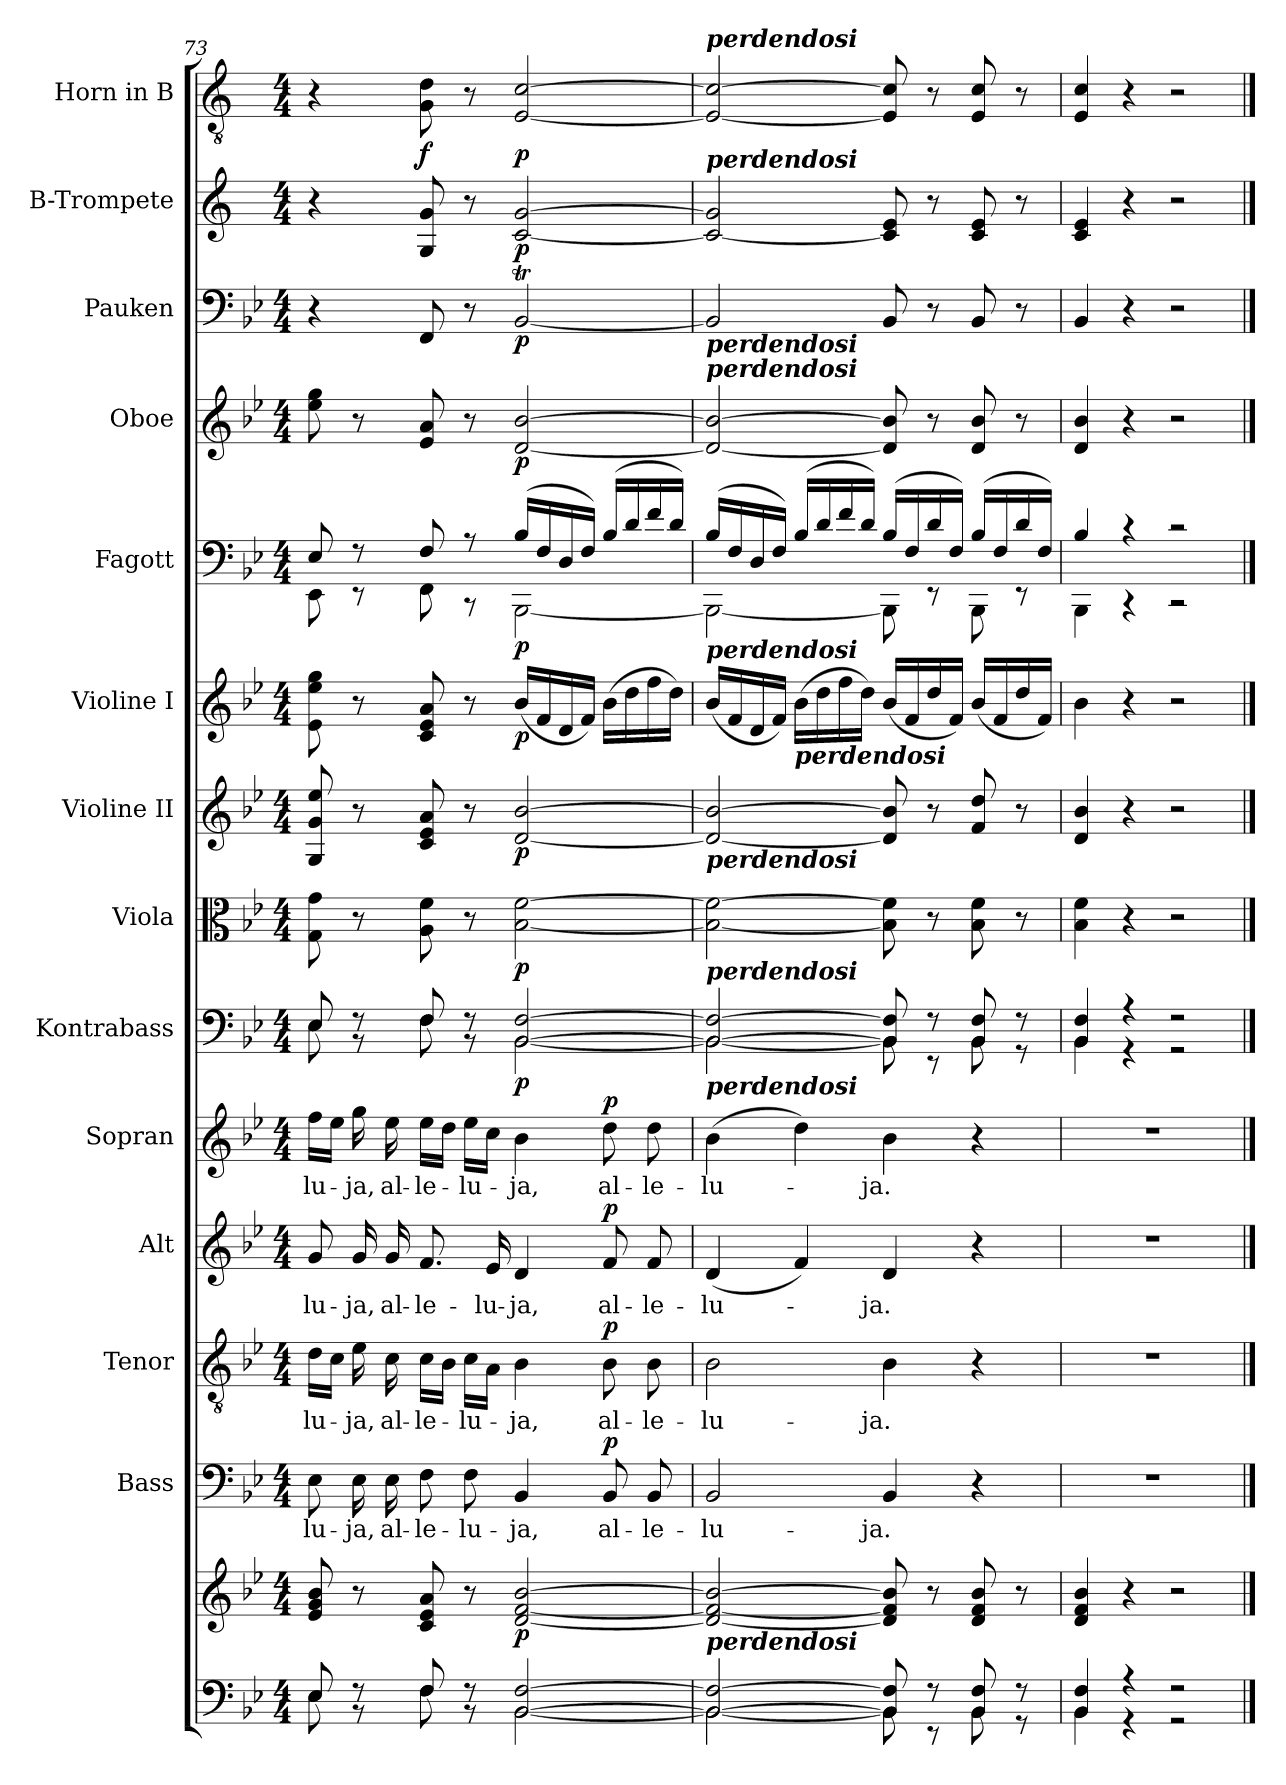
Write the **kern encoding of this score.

**kern	**kern	**dynam	**kern	**text	**dynam	**kern	**text	**dynam	**kern	**text	**dynam	**kern	**text	**dynam	**kern	**dynam	**kern	**dynam	**kern	**dynam	**kern	**dynam	**kern	**dynam	**kern	**dynam	**kern	**dynam	**kern	**dynam	**kern	**dynam
*part14	*part14	*part14	*part13	*part13	*part13	*part12	*part12	*part12	*part11	*part11	*part11	*part10	*part10	*part10	*part9	*part9	*part8	*part8	*part7	*part7	*part6	*part6	*part5	*part5	*part4	*part4	*part3	*part3	*part2	*part2	*part1	*part1
*staff15	*staff14	*staff14/15	*staff13	*staff13	*staff13	*staff12	*staff12	*staff12	*staff11	*staff11	*staff11	*staff10	*staff10	*staff10	*staff9	*staff9	*staff8	*staff8	*staff7	*staff7	*staff6	*staff6	*staff5	*staff5	*staff4	*staff4	*staff3	*staff3	*staff2	*staff2	*staff1	*staff1
*	*	*	*I"Bass	*	*	*I"Tenor	*	*	*I"Alt	*	*	*I"Sopran	*	*	*I"Kontrabass	*	*I"Viola	*	*I"Violine II	*	*I"Violine I	*	*I"Fagott	*	*I"Oboe	*	*I"Pauken	*	*I"B-Trompete	*	*I"Horn in B	*
*	*	*	*I'B.	*	*	*I'T.	*	*	*I'A.	*	*	*I'S.	*	*	*I'Kb.	*	*I'Vla.	*	*I'Vl. II	*	*I'Vl. I	*	*I'Fg.	*	*I'Ob.	*	*I'Pk.	*	*I'Trp.	*	*I'Hrn.	*
*clefF4	*clefG2	*	*clefF4	*	*	*clefGv2	*	*	*clefG2	*	*	*clefG2	*	*	*clefF4	*	*clefC3	*	*clefG2	*	*clefG2	*	*clefF4	*	*clefG2	*	*clefF4	*	*clefG2	*	*clefGv2	*
*	*	*	*	*	*	*	*	*	*	*	*	*	*	*	*ITrd7c12	*	*	*	*	*	*	*	*	*	*	*	*	*	*ITrd1c2	*	*ITrd1c2	*
*k[b-e-]	*k[b-e-]	*	*k[b-e-]	*	*	*k[b-e-]	*	*	*k[b-e-]	*	*	*k[b-e-]	*	*	*k[b-e-]	*	*k[b-e-]	*	*k[b-e-]	*	*k[b-e-]	*	*k[b-e-]	*	*k[b-e-]	*	*k[b-e-]	*	*k[b-e-]	*	*k[b-e-]	*
*B-:	*B-:	*	*B-:	*	*	*B-:	*	*	*B-:	*	*	*B-:	*	*	*B-:	*	*B-:	*	*B-:	*	*B-:	*	*B-:	*	*B-:	*	*B-:	*	*B-:	*	*B-:	*
*M4/4	*M4/4	*	*M4/4	*	*	*M4/4	*	*	*M4/4	*	*	*M4/4	*	*	*M4/4	*	*M4/4	*	*M4/4	*	*M4/4	*	*M4/4	*	*M4/4	*	*M4/4	*	*M4/4	*	*M4/4	*
=73	=73	=73	=73	=73	=73	=73	=73	=73	=73	=73	=73	=73	=73	=73	=73	=73	=73	=73	=73	=73	=73	=73	=73	=73	=73	=73	=73	=73	=73	=73	=73	=73
*^	*	*	*	*	*	*	*	*	*	*	*	*	*	*	*	*	*	*	*	*	*	*	*	*	*	*	*	*	*	*	*	*
!	!	!	!	!	!LO:LY:b	!	!	!LO:LY:b	!	!	!LO:LY:b	!	!	!LO:LY:b	!	!	!	!	!	!	!	!	!	!	!	!	!	!	!	!	!	!	!
*	*	*	*	*	*	*	*	*	*	*	*	*	*	*	*	*^	*	*	*	*	*	*	*	*^	*	*	*	*	*	*	*	*	*
8E-/	8E-\	8e-/ 8g/ 8b-/	.	8E-\	-lu-	.	16d\LL	-lu-	.	8g/	-lu-	.	16ff\LL	-lu-	.	8EE-/	8EE-\	.	8G\ 8g\	.	8G/ 8g/ 8ee-/	.	8e-\ 8ee-\ 8gg\	.	8E-/	8EE-\	.	8ee-\ 8gg\	.	4r	.	4r	.	4r	.
.	.	.	.	.	.	.	16c\JJ	.	.	.	.	.	16ee-\JJ	.	.	.	.	.	.	.	.	.	.	.	.	.	.	.	.	.	.	.	.	.	.
!	!	!	!	!	!LO:LY:b	!	!	!LO:LY:b	!	!	!LO:LY:b	!	!	!LO:LY:b	!	!	!	!	!	!	!	!	!	!	!	!	!	!	!	!	!	!	!	!	!
8r	8r	8r	.	16E-\	-ja,	.	16e-\	-ja,	.	16g/	-ja,	.	16gg\	-ja,	.	8r	8r	.	8r	.	8r	.	8r	.	8r	8r	.	8r	.	.	.	.	.	.	.
!	!	!	!	!	!LO:LY:b	!	!	!LO:LY:b	!	!	!LO:LY:b	!	!	!LO:LY:b	!	!	!	!	!	!	!	!	!	!	!	!	!	!	!	!	!	!	!	!	!
.	.	.	.	16E-\	al-	.	16c\	al-	.	16g/	al-	.	16ee-\	al-	.	.	.	.	.	.	.	.	.	.	.	.	.	.	.	.	.	.	.	.	.
!	!	!	!	!	!LO:LY:b	!	!	!LO:LY:b	!	!	!LO:LY:b	!	!	!LO:LY:b	!	!	!	!	!	!	!	!	!	!	!	!	!	!	!	!	!	!	!	!	!LO:DY:b
8F/	8F\	8c/ 8e-/ 8a/	.	8F\	-le-	.	16c\LL	-le-	.	8.f/	-le-	.	16ee-\LL	-le-	.	8FF/	8FF\	.	8A\ 8f\	.	8c/ 8e-/ 8a/	.	8c/ 8e-/ 8a/	.	8F/	8FF\	.	8e-/ 8a/	.	8FF/	.	8F/ 8f/	.	8F\ 8c\	f
.	.	.	.	.	.	.	16B-\JJ	.	.	.	.	.	16dd\JJ	.	.	.	.	.	.	.	.	.	.	.	.	.	.	.	.	.	.	.	.	.	.
!	!	!	!	!	!LO:LY:b	!	!	!LO:LY:b	!	!	!	!	!	!LO:LY:b	!	!	!	!	!	!	!	!	!	!	!	!	!	!	!	!	!	!	!	!	!
8r	8r	8r	.	8F\	-lu-	.	16c\LL	-lu-	.	.	.	.	16ee-\LL	-lu-	.	8r	8r	.	8r	.	8r	.	8r	.	8r	8r	.	8r	.	8r	.	8r	.	8r	.
!	!	!	!	!	!	!	!	!	!	!	!LO:LY:b	!	!	!	!	!	!	!	!	!	!	!	!	!	!	!	!	!	!	!	!	!	!	!	!
.	.	.	.	.	.	.	16A\JJ	.	.	16e-/	-lu-	.	16cc\JJ	.	.	.	.	.	.	.	.	.	.	.	.	.	.	.	.	.	.	.	.	.	.
!	!	!	!LO:DY:b	!	!LO:LY:b	!	!	!LO:LY:b	!	!	!LO:LY:b	!	!	!LO:LY:b	!	!	!	!LO:DY:b	!	!LO:DY:b	!	!LO:DY:b	!	!LO:DY:b	!	!	!LO:DY:b	!	!LO:DY:b	!	!LO:DY:b	!	!LO:DY:b	!	!LO:DY:b
[>2BB-/ [>2F/	[<2BB-\	[2d/ [2f/ [2b-/	p	4BB-/	-ja,	.	4B-\	-ja,	.	4d/	-ja,	.	4b-\	-ja,	.	[>2BBB-/ [>2FF/	[<2BBB-\	p	[2B-\ [2f\	p	[2d/ [2b-/	p	(<16b-/LL	p	(<16B-/LL	[<2BBB-\	p	[2d/ [2b-/	p	[2BB-T/	p	[2B-/ [2f/	p	[2D/ [2B-/	p
.	.	.	.	.	.	.	.	.	.	.	.	.	.	.	.	.	.	.	.	.	.	.	16f/	.	16F/	.	.	.	.	.	.	.	.	.	.
.	.	.	.	.	.	.	.	.	.	.	.	.	.	.	.	.	.	.	.	.	.	.	16d/	.	16D/	.	.	.	.	.	.	.	.	.	.
.	.	.	.	.	.	.	.	.	.	.	.	.	.	.	.	.	.	.	.	.	.	.	16f/JJ)	.	16F/JJ)	.	.	.	.	.	.	.	.	.	.
!	!	!	!	!	!LO:LY:b	!LO:DY:a	!	!LO:LY:b	!LO:DY:a	!	!LO:LY:b	!LO:DY:a	!	!LO:LY:b	!LO:DY:a	!	!	!	!	!	!	!	!	!	!	!	!	!	!	!	!	!	!	!	!
.	.	.	.	8BB-/	al-	p	8B-\	al-	p	8f/	al-	p	8dd\	al-	p	.	.	.	.	.	.	.	(>16b-\LL	.	(<16B-/LL	.	.	.	.	.	.	.	.	.	.
.	.	.	.	.	.	.	.	.	.	.	.	.	.	.	.	.	.	.	.	.	.	.	16dd\	.	16d/	.	.	.	.	.	.	.	.	.	.
!	!	!	!	!	!LO:LY:b	!	!	!LO:LY:b	!	!	!LO:LY:b	!	!	!LO:LY:b	!	!	!	!	!	!	!	!	!	!	!	!	!	!	!	!	!	!	!	!	!
.	.	.	.	8BB-/	-le-	.	8B-\	-le-	.	8f/	-le-	.	8dd\	-le-	.	.	.	.	.	.	.	.	16ff\	.	16f/	.	.	.	.	.	.	.	.	.	.
.	.	.	.	.	.	.	.	.	.	.	.	.	.	.	.	.	.	.	.	.	.	.	16dd\JJ)	.	16d/JJ)	.	.	.	.	.	.	.	.	.	.
=74	=74	=74	=74	=74	=74	=74	=74	=74	=74	=74	=74	=74	=74	=74	=74	=74	=74	=74	=74	=74	=74	=74	=74	=74	=74	=74	=74	=74	=74	=74	=74	=74	=74	=74	=74
!	!	!	!	!	!	!	!	!	!	!	!	!	!	!	!	!	!	!	!	!	!	!	!	!	!	!	!	!	!	!	!	!	!	!LO:TX:a:Bi:t=perdendosi	!
!	!	!	!	!	!	!	!	!	!	!	!	!	!	!	!	!	!	!	!	!	!	!	!	!	!	!	!	!	!	!	!	!LO:TX:a:Bi:t=perdendosi	!	!	!
!	!	!	!	!	!	!	!	!	!	!	!	!	!	!	!	!	!	!	!	!	!	!	!	!	!	!	!	!	!	!LO:TX:b:Bi:t=perdendosi	!	!	!	!	!
!	!	!	!	!	!	!	!	!	!	!	!	!	!	!	!	!	!	!	!	!	!	!	!	!	!	!	!	!LO:TX:a:Bi:t=perdendosi	!	!	!	!	!	!	!
!	!	!	!	!	!	!	!	!	!	!	!	!	!	!	!	!	!	!	!	!	!	!	!	!	!LO:TX:b:Bi:t=perdendosi	!	!	!	!	!	!	!	!	!	!
!	!	!	!	!	!	!	!	!	!	!	!	!	!	!	!	!	!	!	!	!	!LO:TX:b:Bi:t=perdendosi	!	!	!	!	!	!	!	!	!	!	!	!	!	!
!	!	!	!	!	!	!	!	!	!	!	!	!	!	!	!	!	!	!	!LO:TX:b:Bi:t=perdendosi	!	!	!	!	!	!	!	!	!	!	!	!	!	!	!	!
!	!	!	!	!	!	!	!	!	!	!	!	!	!	!	!	!LO:TX:b:Bi:t=perdendosi	!	!	!	!	!	!	!	!	!	!	!	!	!	!	!	!	!	!	!
!	!	!LO:TX:b:Bi:t=perdendosi	!	!	!	!	!	!	!	!	!	!	!	!	!	!	!	!	!	!	!	!	!	!	!	!	!	!	!	!	!	!	!	!	!
!	!	!	!	!	!LO:LY:b	!	!	!LO:LY:b	!	!	!LO:LY:b	!	!	!LO:LY:b	!	!	!	!	!	!	!	!	!	!	!	!	!	!	!	!	!	!	!	!	!
2BB-/_ 2F/_	2BB-\_	2d/_ 2f/_ 2b-/_	.	2BB-/	-lu-	.	2B-\	-lu-	.	(<4d/	-lu-	.	(>4b-\	-lu-	.	2BBB-/_ 2FF/_	2BBB-\_	.	2B-\_ 2f\_	.	2d/_ 2b-/_	.	(<16b-/LL	.	(<16B-/LL	2BBB-\_	.	2d/_ 2b-/_	.	2BB-/]	.	2B-/_ 2f/]	.	2D/_ 2B-/_	.
.	.	.	.	.	.	.	.	.	.	.	.	.	.	.	.	.	.	.	.	.	.	.	16f/	.	16F/	.	.	.	.	.	.	.	.	.	.
.	.	.	.	.	.	.	.	.	.	.	.	.	.	.	.	.	.	.	.	.	.	.	16d/	.	16D/	.	.	.	.	.	.	.	.	.	.
.	.	.	.	.	.	.	.	.	.	.	.	.	.	.	.	.	.	.	.	.	.	.	16f/JJ)	.	16F/JJ)	.	.	.	.	.	.	.	.	.	.
!	!	!	!	!	!	!	!	!	!	!	!	!	!	!	!	!	!	!	!	!	!	!	!LO:TX:b:Bi:t=perdendosi	!	!	!	!	!	!	!	!	!	!	!	!
.	.	.	.	.	.	.	.	.	.	4f/)	.	.	4dd\)	.	.	.	.	.	.	.	.	.	(>16b-\LL	.	(<16B-/LL	.	.	.	.	.	.	.	.	.	.
.	.	.	.	.	.	.	.	.	.	.	.	.	.	.	.	.	.	.	.	.	.	.	16dd\	.	16d/	.	.	.	.	.	.	.	.	.	.
.	.	.	.	.	.	.	.	.	.	.	.	.	.	.	.	.	.	.	.	.	.	.	16ff\	.	16f/	.	.	.	.	.	.	.	.	.	.
.	.	.	.	.	.	.	.	.	.	.	.	.	.	.	.	.	.	.	.	.	.	.	16dd\JJ)	.	16d/JJ)	.	.	.	.	.	.	.	.	.	.
!	!	!	!	!	!LO:LY:b	!	!	!LO:LY:b	!	!	!LO:LY:b	!	!	!LO:LY:b	!	!	!	!	!	!	!	!	!	!	!	!	!	!	!	!	!	!	!	!	!
8BB-/] 8F/]	8BB-\]	8d/] 8f/] 8b-/]	.	4BB-/	-ja.	.	4B-\	-ja.	.	4d/	-ja.	.	4b-\	-ja.	.	8BBB-/] 8FF/]	8BBB-\]	.	8B-\] 8f\]	.	8d/] 8b-/]	.	(<16b-/LL	.	(<16B-/LL	8BBB-\]	.	8d/] 8b-/]	.	8BB-TTT/	.	8B-/] 8d/	.	8D/] 8B-/]	.
.	.	.	.	.	.	.	.	.	.	.	.	.	.	.	.	.	.	.	.	.	.	.	16f/	.	16F/	.	.	.	.	.	.	.	.	.	.
8r	8rEE	8r	.	.	.	.	.	.	.	.	.	.	.	.	.	8r	8rEE	.	8r	.	8r	.	16dd/	.	16d/	8rEE	.	8r	.	8r	.	8r	.	8r	.
.	.	.	.	.	.	.	.	.	.	.	.	.	.	.	.	.	.	.	.	.	.	.	16f/JJ)	.	16F/JJ)	.	.	.	.	.	.	.	.	.	.
8BB-/ 8F/	8BB-\	8d/ 8f/ 8b-/	.	4r	.	.	4r	.	.	4r	.	.	4r	.	.	8BBB-/ 8FF/	8BBB-\	.	8B-\ 8f\	.	8f/ 8dd/	.	(<16b-/LL	.	(<16B-/LL	8BBB-\	.	8d/ 8b-/	.	8BB-/	.	8B-/ 8d/	.	8D/ 8B-/	.
.	.	.	.	.	.	.	.	.	.	.	.	.	.	.	.	.	.	.	.	.	.	.	16f/	.	16F/	.	.	.	.	.	.	.	.	.	.
8r	8r	8r	.	.	.	.	.	.	.	.	.	.	.	.	.	8r	8r	.	8r	.	8r	.	16dd/	.	16d/	8rEE	.	8r	.	8r	.	8r	.	8r	.
.	.	.	.	.	.	.	.	.	.	.	.	.	.	.	.	.	.	.	.	.	.	.	16f/JJ)	.	16F/JJ)	.	.	.	.	.	.	.	.	.	.
=75	=75	=75	=75	=75	=75	=75	=75	=75	=75	=75	=75	=75	=75	=75	=75	=75	=75	=75	=75	=75	=75	=75	=75	=75	=75	=75	=75	=75	=75	=75	=75	=75	=75	=75	=75
4BB-/ 4F/	4BB-\	4d/ 4f/ 4b-/	.	1r	.	.	1r	.	.	1r	.	.	1r	.	.	4BBB-/ 4FF/	4BBB-\	.	4B-\ 4f\	.	4d/ 4b-/	.	4b-\	.	4B-/	4BBB-\	.	4d/ 4b-/	.	4BB-/	.	4B-/ 4d/	.	4D/ 4B-/	.
4r	4r	4r	.	.	.	.	.	.	.	.	.	.	.	.	.	4r	4r	.	4r	.	4r	.	4r	.	4r	4r	.	4r	.	4r	.	4r	.	4r	.
2r	2r	2r	.	.	.	.	.	.	.	.	.	.	.	.	.	2r	2r	.	2r	.	2r	.	2r	.	2r	2r	.	2r	.	2r	.	2r	.	2r	.
*v	*v	*	*	*	*	*	*	*	*	*	*	*	*	*	*	*v	*v	*	*	*	*	*	*	*	*v	*v	*	*	*	*	*	*	*	*	*
==	==	==	==	==	==	==	==	==	==	==	==	==	==	==	==	==	==	==	==	==	==	==	==	==	==	==	==	==	==	==	==	==
*-	*-	*-	*-	*-	*-	*-	*-	*-	*-	*-	*-	*-	*-	*-	*-	*-	*-	*-	*-	*-	*-	*-	*-	*-	*-	*-	*-	*-	*-	*-	*-	*-
